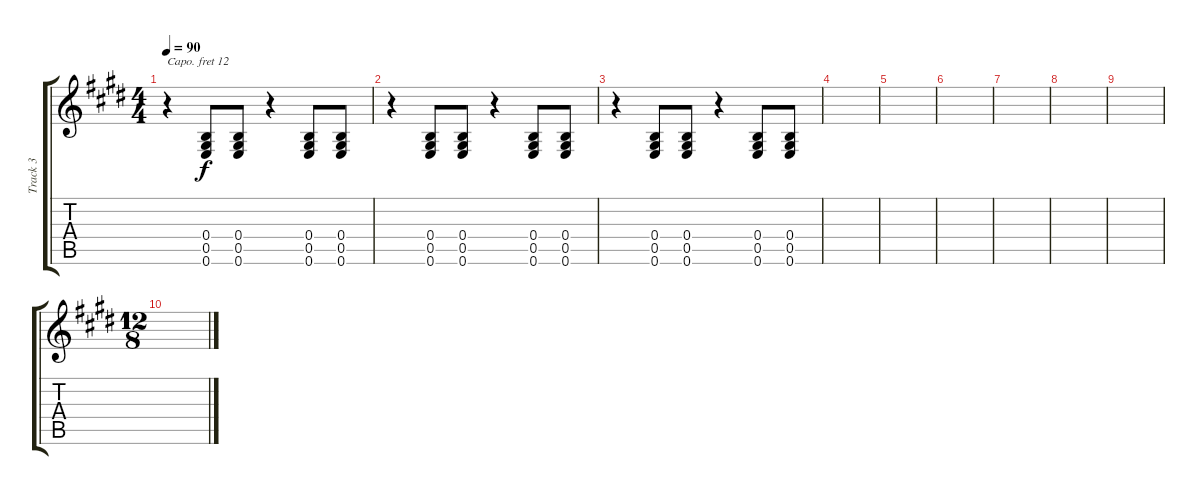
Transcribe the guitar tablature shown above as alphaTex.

\track ("Track 3" "Track 3") {instrument acousticgrandpiano}
\staff {score tabs}
\capo 12
\tuning (E4 B3 G3 B2 Ab2 E2) {hide}
\ts (4 4)
\tempo 90
\clef g2
\ks e
r.4{dy f} (0.4 0.5 0.6).8 (0.4 0.5 0.6).8 r.4 (0.4 0.5 0.6).8 (0.4 0.5 0.6).8 |
r.4 (0.4 0.5 0.6).8 (0.4 0.5 0.6).8 r.4 (0.4 0.5 0.6).8 (0.4 0.5 0.6).8 |
r.4 (0.4 0.5 0.6).8 (0.4 0.5 0.6).8 r.4 (0.4 0.5 0.6).8 (0.4 0.5 0.6).8 |
|
|
|
|
|
|
\ts (12 8)
